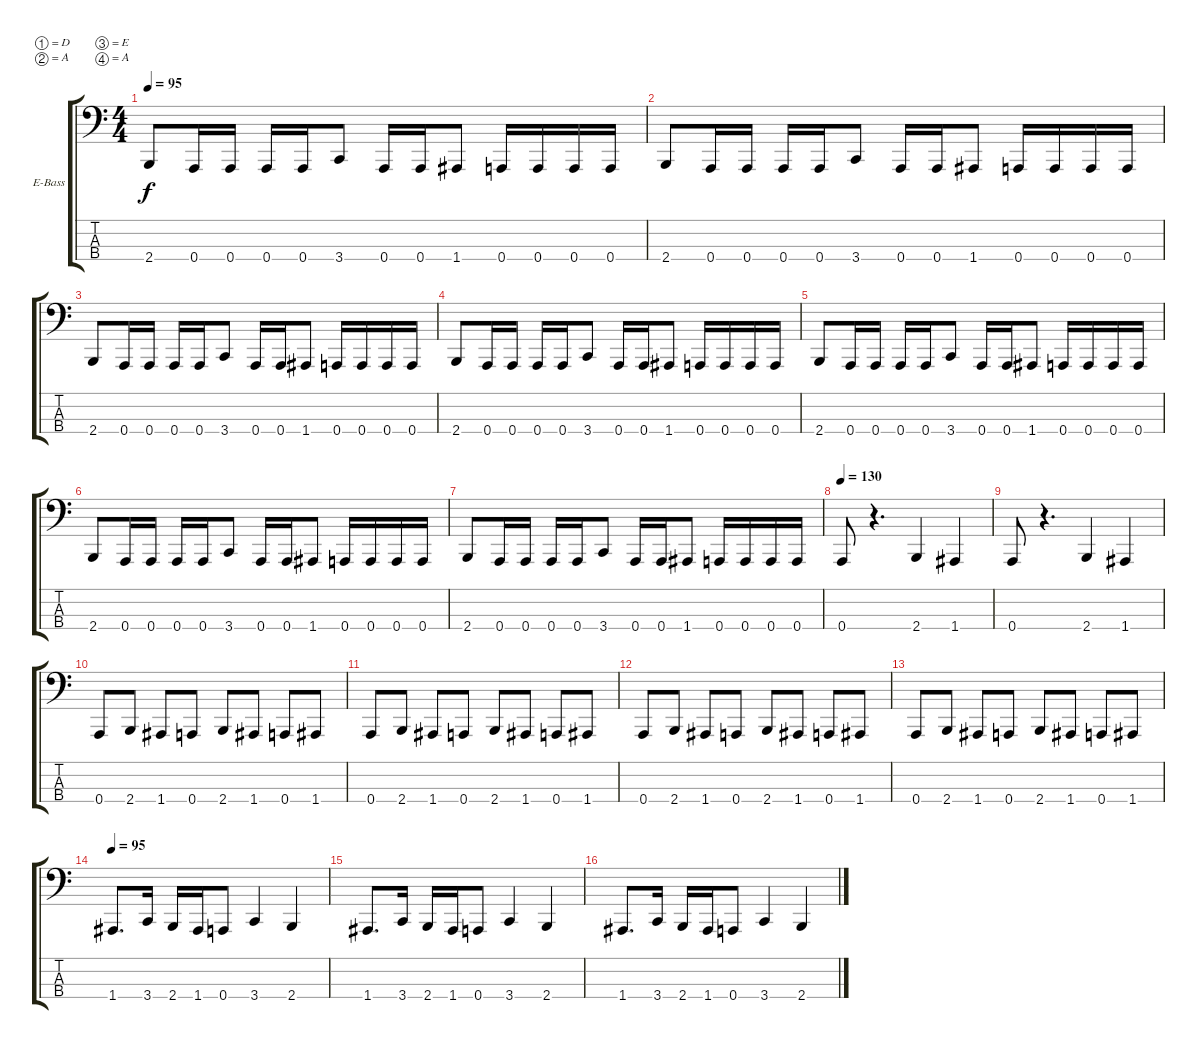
\defaultSystemsLayout 4
\bracketExtendMode groupsimilarinstruments
\firstSystemTrackNameOrientation horizontal
\otherSystemsTrackNameOrientation horizontal
\track ("Will Rahmer | Bass" "E-Bass") {instrument electricbassfinger}
\staff {score tabs}
\tuning (D2 A1 E1 A0)
\ts (4 4)
\tempo 95
\clef f4
\ks c
2.4.8{dy f} 0.4.16 0.4.16 0.4.16 0.4.16 3.4.8 0.4.16 0.4.16 1.4.8 0.4.16 0.4.16 0.4.16 0.4.16 |
2.4.8 0.4.16 0.4.16 0.4.16 0.4.16 3.4.8 0.4.16 0.4.16 1.4.8 0.4.16 0.4.16 0.4.16 0.4.16 |
2.4.8 0.4.16 0.4.16 0.4.16 0.4.16 3.4.8 0.4.16 0.4.16 1.4.8 0.4.16 0.4.16 0.4.16 0.4.16 |
2.4.8 0.4.16 0.4.16 0.4.16 0.4.16 3.4.8 0.4.16 0.4.16 1.4.8 0.4.16 0.4.16 0.4.16 0.4.16 |
2.4.8 0.4.16 0.4.16 0.4.16 0.4.16 3.4.8 0.4.16 0.4.16 1.4.8 0.4.16 0.4.16 0.4.16 0.4.16 |
2.4.8 0.4.16 0.4.16 0.4.16 0.4.16 3.4.8 0.4.16 0.4.16 1.4.8 0.4.16 0.4.16 0.4.16 0.4.16 |
2.4.8 0.4.16 0.4.16 0.4.16 0.4.16 3.4.8 0.4.16 0.4.16 1.4.8 0.4.16 0.4.16 0.4.16 0.4.16 |
\tempo 130
0.4.8 r.4{d} 2.4.4 1.4.4 |
0.4.8 r.4{d} 2.4.4 1.4.4 |
0.4.8 2.4.8 1.4.8 0.4.8 2.4.8 1.4.8 0.4.8 1.4.8 |
0.4.8 2.4.8 1.4.8 0.4.8 2.4.8 1.4.8 0.4.8 1.4.8 |
0.4.8 2.4.8 1.4.8 0.4.8 2.4.8 1.4.8 0.4.8 1.4.8 |
0.4.8 2.4.8 1.4.8 0.4.8 2.4.8 1.4.8 0.4.8 1.4.8 |
\tempo 95
1.4.8{d} 3.4.16 2.4.16 1.4.16 0.4.8 3.4.4 2.4.4 |
1.4.8{d} 3.4.16 2.4.16 1.4.16 0.4.8 3.4.4 2.4.4 |
1.4.8{d} 3.4.16 2.4.16 1.4.16 0.4.8 3.4.4 2.4.4
